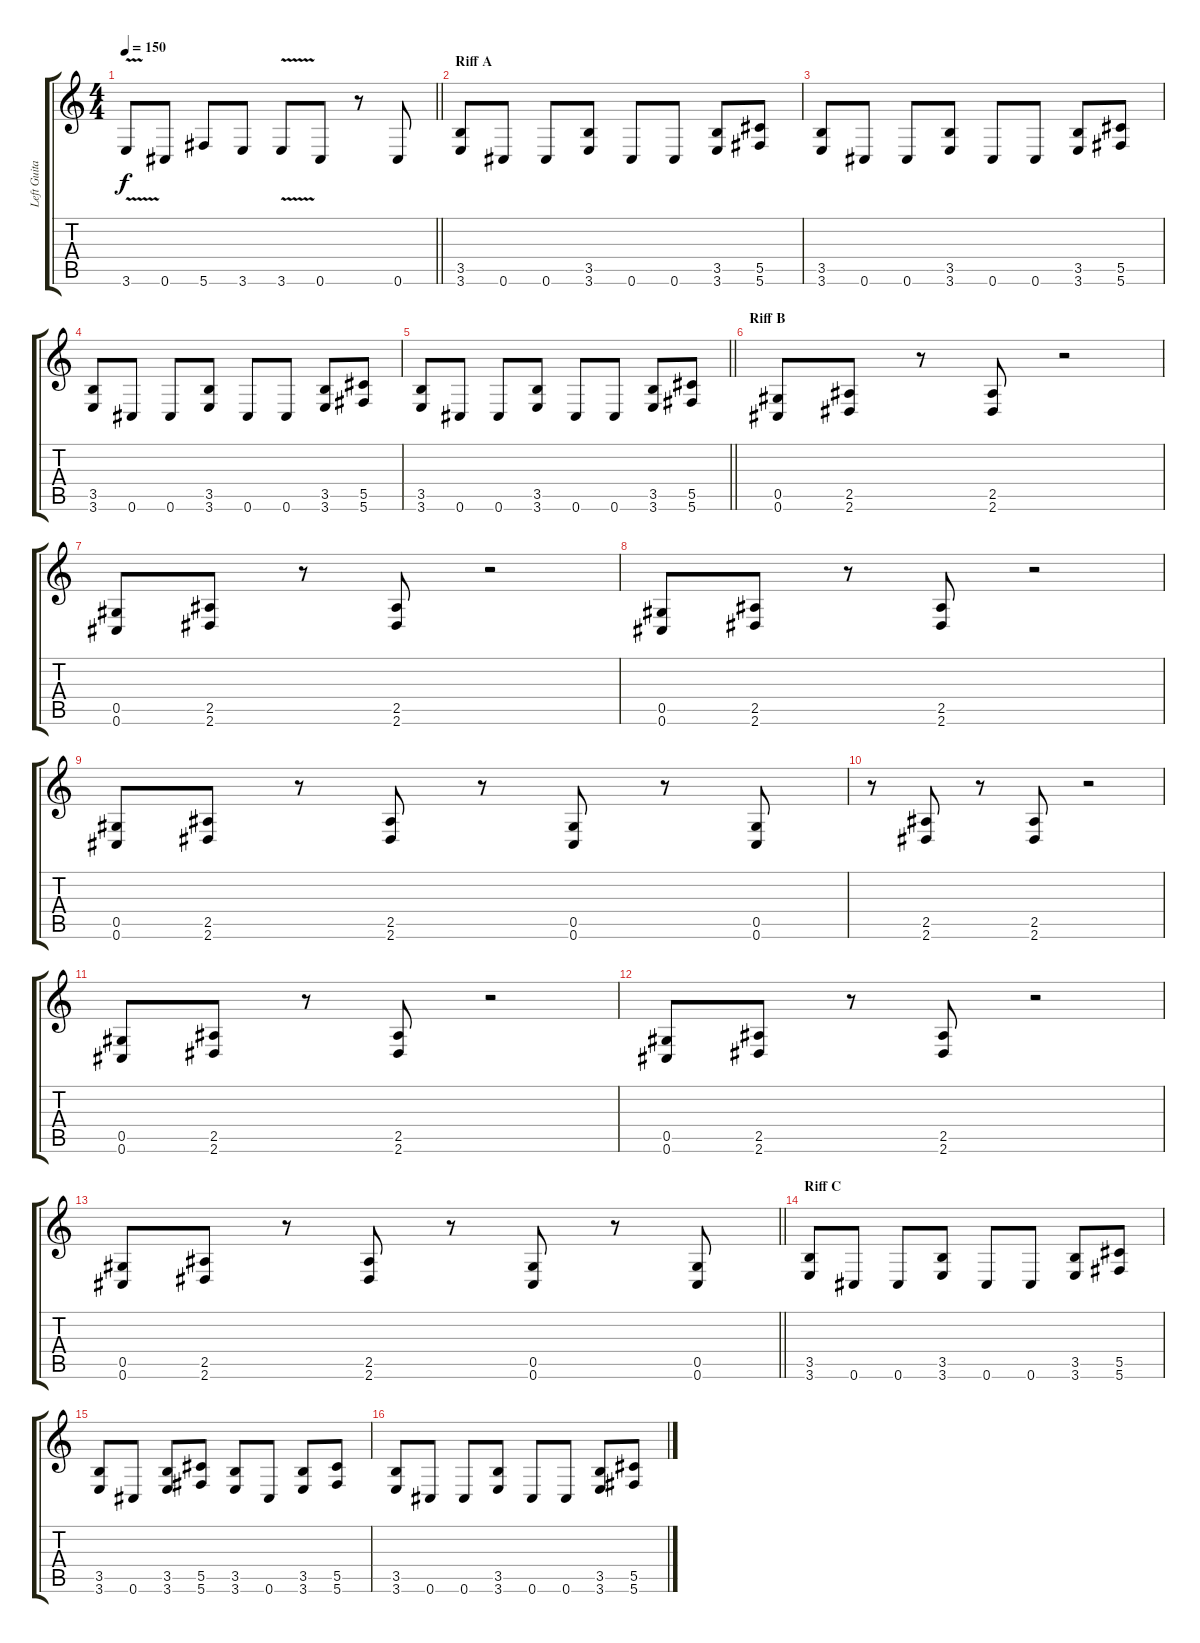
\track ("Left Guitar" "Left Guita") {instrument distortionguitar}
\staff {score tabs}
\tuning (Eb4 Bb3 Gb3 Db3 Ab2 Db2) {hide}
\ts (4 4)
\tempo 150
\clef g2
\barLineRight lightlight
\ks c
3.6{v}.8{dy f} 0.6.8 5.6.8 3.6.8 3.6{v}.8 0.6.8 r.8 0.6.8 |
\section ("" "Riff A")
(3.5 3.6).8 0.6.8 0.6.8 (3.5 3.6).8 0.6.8 0.6.8 (3.5 3.6).8 (5.5 5.6).8 |
(3.5 3.6).8 0.6.8 0.6.8 (3.5 3.6).8 0.6.8 0.6.8 (3.5 3.6).8 (5.5 5.6).8 |
(3.5 3.6).8 0.6.8 0.6.8 (3.5 3.6).8 0.6.8 0.6.8 (3.5 3.6).8 (5.5 5.6).8 |
\barLineRight lightlight
(3.5 3.6).8 0.6.8 0.6.8 (3.5 3.6).8 0.6.8 0.6.8 (3.5 3.6).8 (5.5 5.6).8 |
\section ("" "Riff B")
(0.5 0.6).8 (2.5 2.6).8 r.8 (2.5 2.6).8 r.2 |
(0.5 0.6).8 (2.5 2.6).8 r.8 (2.5 2.6).8 r.2 |
(0.5 0.6).8 (2.5 2.6).8 r.8 (2.5 2.6).8 r.2 |
(0.5 0.6).8 (2.5 2.6).8 r.8 (2.5 2.6).8 r.8 (0.5 0.6).8 r.8 (0.5 0.6).8 |
r.8 (2.5 2.6).8 r.8 (2.5 2.6).8 r.2 |
(0.5 0.6).8 (2.5 2.6).8 r.8 (2.5 2.6).8 r.2 |
(0.5 0.6).8 (2.5 2.6).8 r.8 (2.5 2.6).8 r.2 |
\barLineRight lightlight
(0.5 0.6).8 (2.5 2.6).8 r.8 (2.5 2.6).8 r.8 (0.5 0.6).8 r.8 (0.5 0.6).8 |
\section ("" "Riff C")
(3.5 3.6).8 0.6.8 0.6.8 (3.5 3.6).8 0.6.8 0.6.8 (3.5 3.6).8 (5.5 5.6).8 |
(3.5 3.6).8 0.6.8 (3.5 3.6).8 (5.5 5.6).8 (3.5 3.6).8 0.6.8 (3.5 3.6).8 (5.5 5.6).8 |
(3.5 3.6).8 0.6.8 0.6.8 (3.5 3.6).8 0.6.8 0.6.8 (3.5 3.6).8 (5.5 5.6).8
